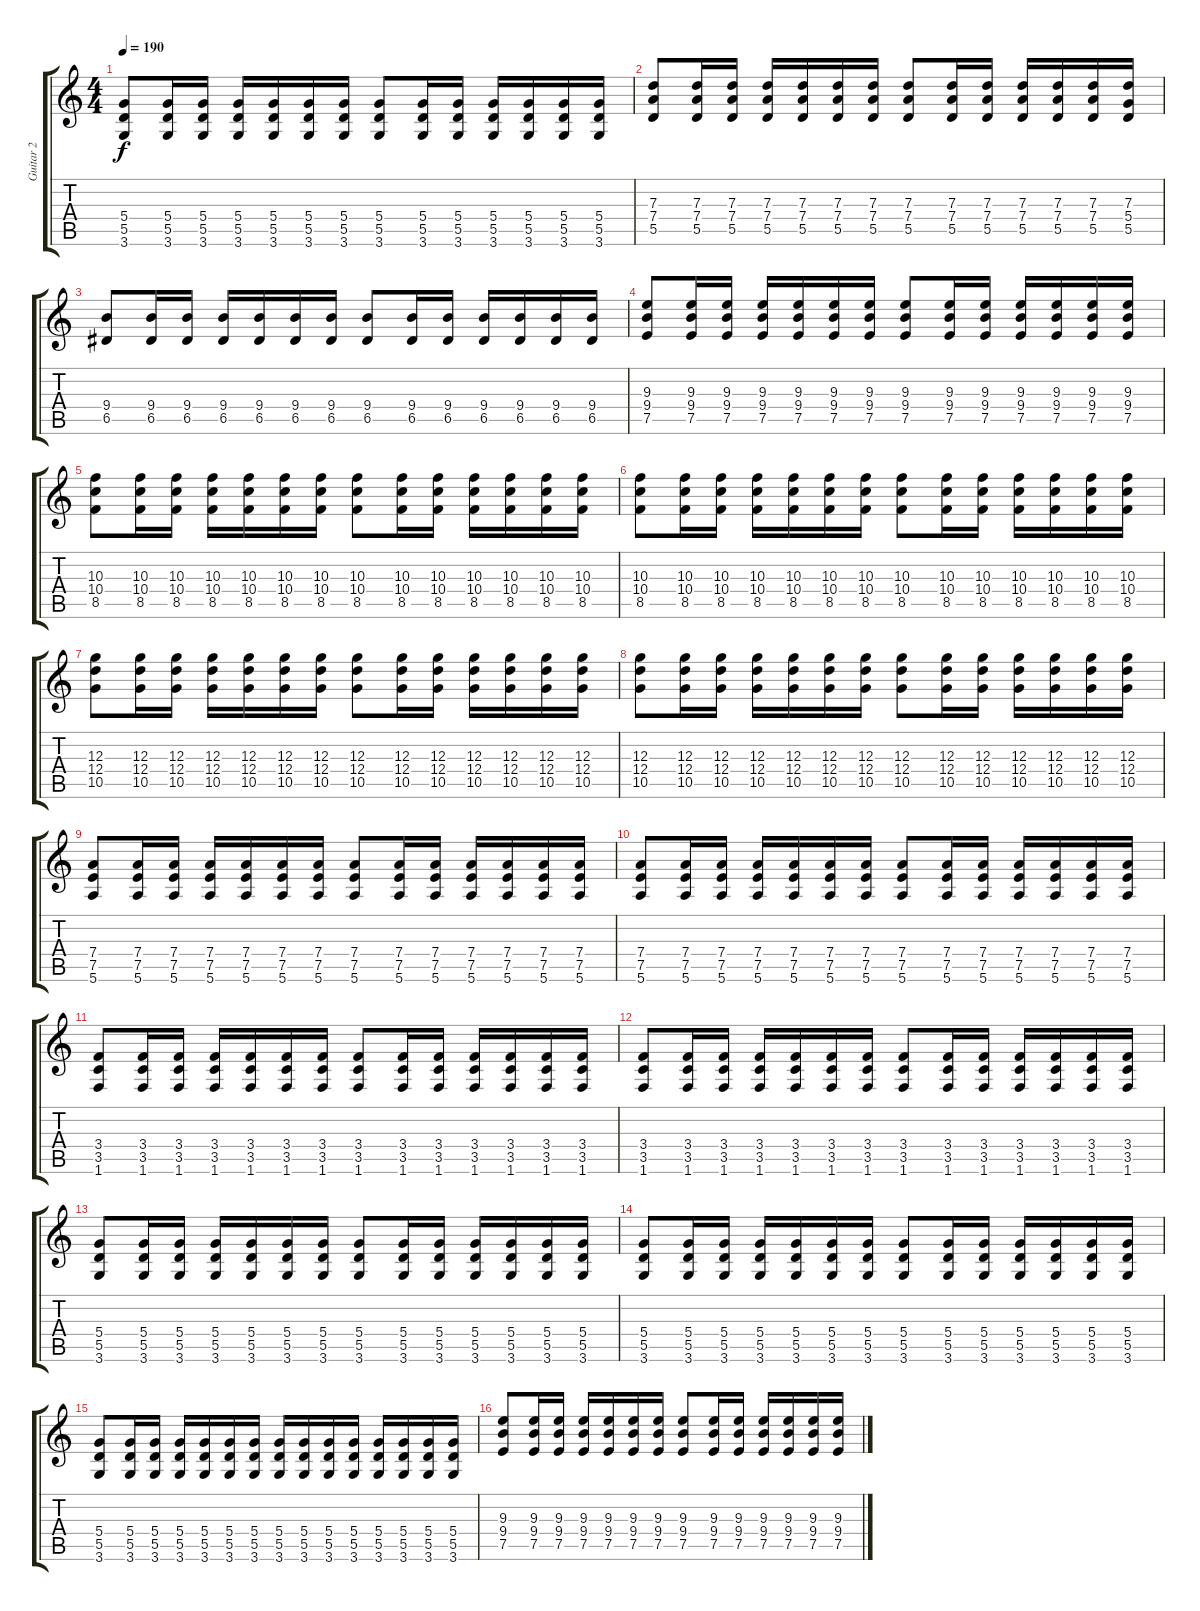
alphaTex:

\track ("Guitar 2" "Guitar 2") {instrument distortionguitar}
\staff {score tabs}
\tuning (E4 B3 G3 D3 A2 E2) {hide}
\ts (4 4)
\tempo 190
\clef g2
\ks c
(5.4 5.5 3.6).8{dy f} (5.4 5.5 3.6).16 (5.4 5.5 3.6).16 (5.4 5.5 3.6).16 (5.4 5.5 3.6).16 (5.4 5.5 3.6).16 (5.4 5.5 3.6).16 (5.4 5.5 3.6).8 (5.4 5.5 3.6).16 (5.4 5.5 3.6).16 (5.4 5.5 3.6).16 (5.4 5.5 3.6).16 (5.4 5.5 3.6).16 (5.4 5.5 3.6).16 |
(7.3 7.4 5.5).8 (7.3 7.4 5.5).16 (7.3 7.4 5.5).16 (7.3 7.4 5.5).16 (7.3 7.4 5.5).16 (7.3 7.4 5.5).16 (7.3 7.4 5.5).16 (7.3 7.4 5.5).8 (7.3 7.4 5.5).16 (7.3 7.4 5.5).16 (7.3 7.4 5.5).16 (7.3 7.4 5.5).16 (7.3 7.4 5.5).16 (7.3 5.4 5.5).16 |
(9.4 6.5).8 (9.4 6.5).16 (9.4 6.5).16 (9.4 6.5).16 (9.4 6.5).16 (9.4 6.5).16 (9.4 6.5).16 (9.4 6.5).8 (9.4 6.5).16 (9.4 6.5).16 (9.4 6.5).16 (9.4 6.5).16 (9.4 6.5).16 (9.4 6.5).16 |
(9.3 9.4 7.5).8 (9.3 9.4 7.5).16 (9.3 9.4 7.5).16 (9.3 9.4 7.5).16 (9.3 9.4 7.5).16 (9.3 9.4 7.5).16 (9.3 9.4 7.5).16 (9.3 9.4 7.5).8 (9.3 9.4 7.5).16 (9.3 9.4 7.5).16 (9.3 9.4 7.5).16 (9.3 9.4 7.5).16 (9.3 9.4 7.5).16 (9.3 9.4 7.5).16 |
(10.3 10.4 8.5).8 (10.3 10.4 8.5).16 (10.3 10.4 8.5).16 (10.3 10.4 8.5).16 (10.3 10.4 8.5).16 (10.3 10.4 8.5).16 (10.3 10.4 8.5).16 (10.3 10.4 8.5).8 (10.3 10.4 8.5).16 (10.3 10.4 8.5).16 (10.3 10.4 8.5).16 (10.3 10.4 8.5).16 (10.3 10.4 8.5).16 (10.3 10.4 8.5).16 |
(10.3 10.4 8.5).8 (10.3 10.4 8.5).16 (10.3 10.4 8.5).16 (10.3 10.4 8.5).16 (10.3 10.4 8.5).16 (10.3 10.4 8.5).16 (10.3 10.4 8.5).16 (10.3 10.4 8.5).8 (10.3 10.4 8.5).16 (10.3 10.4 8.5).16 (10.3 10.4 8.5).16 (10.3 10.4 8.5).16 (10.3 10.4 8.5).16 (10.3 10.4 8.5).16 |
(12.3 12.4 10.5).8 (12.3 12.4 10.5).16 (12.3 12.4 10.5).16 (12.3 12.4 10.5).16 (12.3 12.4 10.5).16 (12.3 12.4 10.5).16 (12.3 12.4 10.5).16 (12.3 12.4 10.5).8 (12.3 12.4 10.5).16 (12.3 12.4 10.5).16 (12.3 12.4 10.5).16 (12.3 12.4 10.5).16 (12.3 12.4 10.5).16 (12.3 12.4 10.5).16 |
(12.3 12.4 10.5).8 (12.3 12.4 10.5).16 (12.3 12.4 10.5).16 (12.3 12.4 10.5).16 (12.3 12.4 10.5).16 (12.3 12.4 10.5).16 (12.3 12.4 10.5).16 (12.3 12.4 10.5).8 (12.3 12.4 10.5).16 (12.3 12.4 10.5).16 (12.3 12.4 10.5).16 (12.3 12.4 10.5).16 (12.3 12.4 10.5).16 (12.3 12.4 10.5).16 |
(7.4 7.5 5.6).8 (7.4 7.5 5.6).16 (7.4 7.5 5.6).16 (7.4 7.5 5.6).16 (7.4 7.5 5.6).16 (7.4 7.5 5.6).16 (7.4 7.5 5.6).16 (7.4 7.5 5.6).8 (7.4 7.5 5.6).16 (7.4 7.5 5.6).16 (7.4 7.5 5.6).16 (7.4 7.5 5.6).16 (7.4 7.5 5.6).16 (7.4 7.5 5.6).16 |
(7.4 7.5 5.6).8 (7.4 7.5 5.6).16 (7.4 7.5 5.6).16 (7.4 7.5 5.6).16 (7.4 7.5 5.6).16 (7.4 7.5 5.6).16 (7.4 7.5 5.6).16 (7.4 7.5 5.6).8 (7.4 7.5 5.6).16 (7.4 7.5 5.6).16 (7.4 7.5 5.6).16 (7.4 7.5 5.6).16 (7.4 7.5 5.6).16 (7.4 7.5 5.6).16 |
(3.4 3.5 1.6).8 (3.4 3.5 1.6).16 (3.4 3.5 1.6).16 (3.4 3.5 1.6).16 (3.4 3.5 1.6).16 (3.4 3.5 1.6).16 (3.4 3.5 1.6).16 (3.4 3.5 1.6).8 (3.4 3.5 1.6).16 (3.4 3.5 1.6).16 (3.4 3.5 1.6).16 (3.4 3.5 1.6).16 (3.4 3.5 1.6).16 (3.4 3.5 1.6).16 |
(3.4 3.5 1.6).8 (3.4 3.5 1.6).16 (3.4 3.5 1.6).16 (3.4 3.5 1.6).16 (3.4 3.5 1.6).16 (3.4 3.5 1.6).16 (3.4 3.5 1.6).16 (3.4 3.5 1.6).8 (3.4 3.5 1.6).16 (3.4 3.5 1.6).16 (3.4 3.5 1.6).16 (3.4 3.5 1.6).16 (3.4 3.5 1.6).16 (3.4 3.5 1.6).16 |
(5.4 5.5 3.6).8 (5.4 5.5 3.6).16 (5.4 5.5 3.6).16 (5.4 5.5 3.6).16 (5.4 5.5 3.6).16 (5.4 5.5 3.6).16 (5.4 5.5 3.6).16 (5.4 5.5 3.6).8 (5.4 5.5 3.6).16 (5.4 5.5 3.6).16 (5.4 5.5 3.6).16 (5.4 5.5 3.6).16 (5.4 5.5 3.6).16 (5.4 5.5 3.6).16 |
(5.4 5.5 3.6).8 (5.4 5.5 3.6).16 (5.4 5.5 3.6).16 (5.4 5.5 3.6).16 (5.4 5.5 3.6).16 (5.4 5.5 3.6).16 (5.4 5.5 3.6).16 (5.4 5.5 3.6).8 (5.4 5.5 3.6).16 (5.4 5.5 3.6).16 (5.4 5.5 3.6).16 (5.4 5.5 3.6).16 (5.4 5.5 3.6).16 (5.4 5.5 3.6).16 |
(5.4 5.5 3.6).8 (5.4 5.5 3.6).16 (5.4 5.5 3.6).16 (5.4 5.5 3.6).16 (5.4 5.5 3.6).16 (5.4 5.5 3.6).16 (5.4 5.5 3.6).16 (5.4 5.5 3.6).16 (5.4 5.5 3.6).16 (5.4 5.5 3.6).16 (5.4 5.5 3.6).16 (5.4 5.5 3.6).16 (5.4 5.5 3.6).16 (5.4 5.5 3.6).16 (5.4 5.5 3.6).16 |
(9.3 9.4 7.5).8 (9.3 9.4 7.5).16 (9.3 9.4 7.5).16 (9.3 9.4 7.5).16 (9.3 9.4 7.5).16 (9.3 9.4 7.5).16 (9.3 9.4 7.5).16 (9.3 9.4 7.5).8 (9.3 9.4 7.5).16 (9.3 9.4 7.5).16 (9.3 9.4 7.5).16 (9.3 9.4 7.5).16 (9.3 9.4 7.5).16 (9.3 9.4 7.5).16
